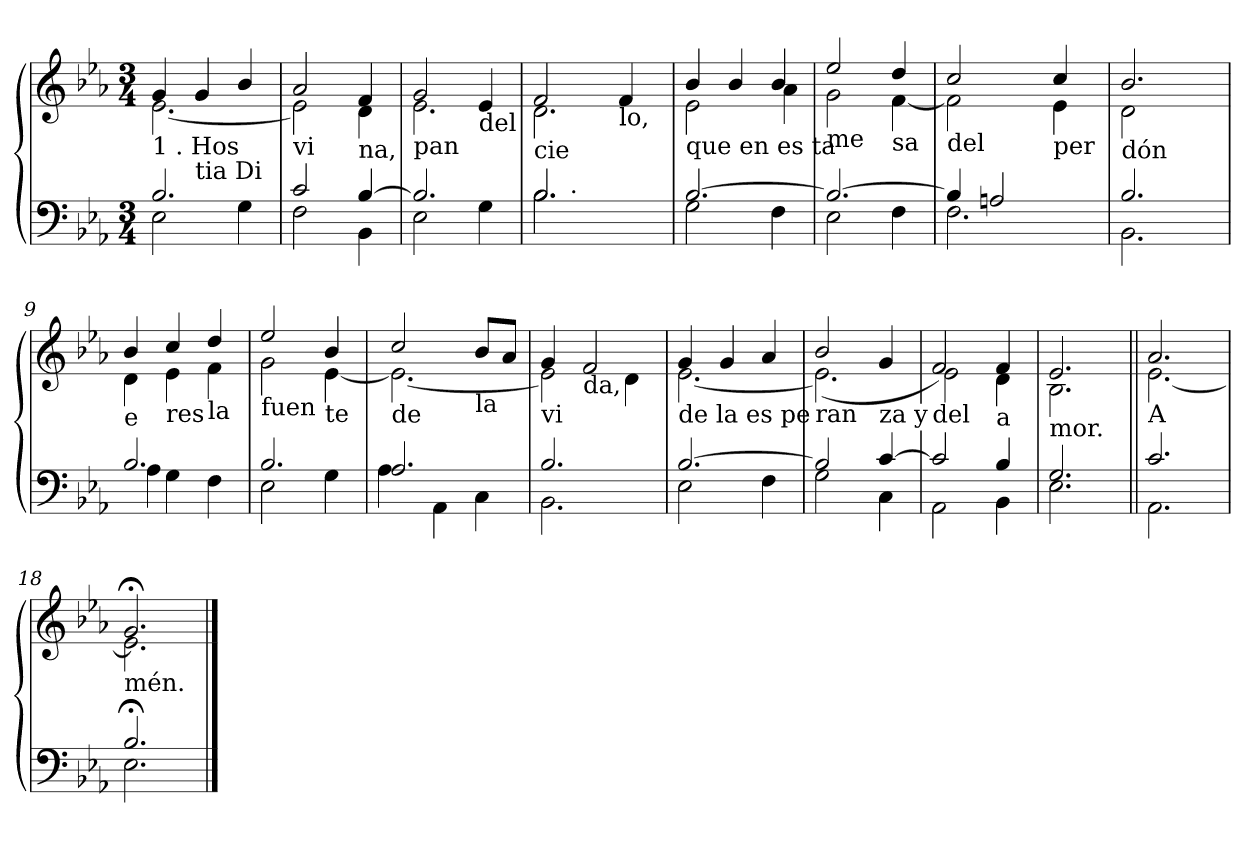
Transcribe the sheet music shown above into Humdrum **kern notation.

**kern	**kern
*part1	*part1
*staff2	*staff1
*clefF4	*clefG2
*k[b-e-a-]	*k[b-e-a-]
*E-:	*E-:
*M3/4	*M3/4
=1	=1
*^	*^
!	!	!LO:TX:b:t=1 . Hos	!
2.B-/	2E-\	4g/	[<2.e-\
!	!	!LO:TX:b:t=tia Di	!
.	.	4g/	.
.	4G\	4b-/	.
=2	=2	=2	=2
!	!	!LO:TX:b:t=vi	!
2c/	2F\	2a-/	2e-\]
!	!	!LO:TX:b:t=na,	!
[>4B-/	4BB-\	4f/	4d\
=3	=3	=3	=3
!	!	!LO:TX:b:t=pan	!
2.B-/]	2E-\	2g/	2.e-\
!	!	!LO:TX:b:t=del	!
.	4G\	4e-/	.
=4	=4	=4	=4
!	!	!LO:TX:b:t=cie	!
*	*^	*	*
2.B-/	2.B-\	8.ryy	2f/	2.d\
!	!	!LO:TX:a:t=.	!	!
.	.	2ryy	.	.
!	!	!	!LO:TX:b:t=lo,	!
.	.	.	4f/	.
.	.	16ryy	.	.
=5	=5	=5	=5	=5
!	!	!	!LO:TX:b:t=que en es ta	!
*	*v	*v	*	*
[>2.B-/	2G\	4b-/	2e-\
.	.	4b-/	.
.	4F\	4b-/	4a-\
=6	=6	=6	=6
!	!	!LO:TX:b:t=me	!
2.B-/_	2E-\	2ee-/	2g\
!	!	!LO:TX:b:t=sa	!
.	4F\	4dd/	[<4f\
!!LO:LB:g=z	!!
=7	=7	=7	=7
*	*^	*	*
!	!	!	!LO:TX:b:t=del	!
4B-/]	2.F\	4ryy	2cc/	2f\]
8ryy	.	2An/	.	.
32ryy	.	.	.	.
4ryy	.	.	.	.
!	!	!	!LO:TX:b:t=per	!
.	.	.	4cc/	4e-\
16.ryy	.	.	.	.
*	*v	*v	*	*
=8	=8	=8	=8
!	!	!LO:TX:b:t=dón	!
2.B-/	2.BB-\	2.b-/	2d\
.	.	.	4ryy
=9	=9	=9	=9
!	!	!LO:TX:b:t=e	!
2.B-/	4A-\	4b-/	4d\
!	!	!LO:TX:b:t=res	!
.	4G\	4cc/	4e-\
!	!	!LO:TX:b:t=la	!
.	4F\	4dd/	4f\
=10	=10	=10	=10
!	!	!LO:TX:b:t=fuen	!
2.B-/	2E-\	2ee-/	2g\
!	!	!LO:TX:b:t=te	!
.	4G\	4b-/	[<4e-\
=11	=11	=11	=11
!	!	!LO:TX:b:t=de	!
2.A-/	4A-\	2cc/	2.e-\_
.	4AA-\	.	.
!	!	!LO:TX:b:t=la	!
.	4C\	8b-/L	.
.	.	8a-/J	.
=12	=12	=12	=12
!	!	!LO:TX:b:t=vi	!
2.B-/	2.BB-\	4g/	2e-\]
!	!	!LO:TX:b:t=da,	!
.	.	2f/	.
.	.	.	4d\
!!LO:LB:g=z	!!
=13	=13	=13	=13
!	!	!LO:TX:b:t=de la es pe	!
[>2.B-/	2E-\	4g/	[<2.e-\
.	.	4g/	.
.	4F\	4a-/	.
=14	=14	=14	=14
!	!	!LO:TX:b:t=ran	!
2B-/]	2G\	2b-/	(<2.e-\]
!	!	!LO:TX:b:t=za y	!
[>4c/	4C\	4g/	.
=15	=15	=15	=15
!	!	!LO:TX:b:t=del	!
2c/]	2AA-\	2f/)	2e-\
!	!	!LO:TX:b:t=a	!
4B-/	4BB-\	4f/	4d\
=16	=16	=16	=16
!	!	!LO:TX:b:t=mor.	!
2.G/	2.E-\	2.e-/	2.B-\
=17||	=17||	=17||	=17||
!	!	!LO:TX:b:t=A	!
2.c/	2.AA-\	2.a-/	[<2.e-\
=18	=18	=18	=18
!	!	!LO:TX:b:t=mén.	!
2.B-;/	2.E-\	2.g;</	2.e-\]
*v	*v	*	*
*	*v	*v
==	==
*-	*-
